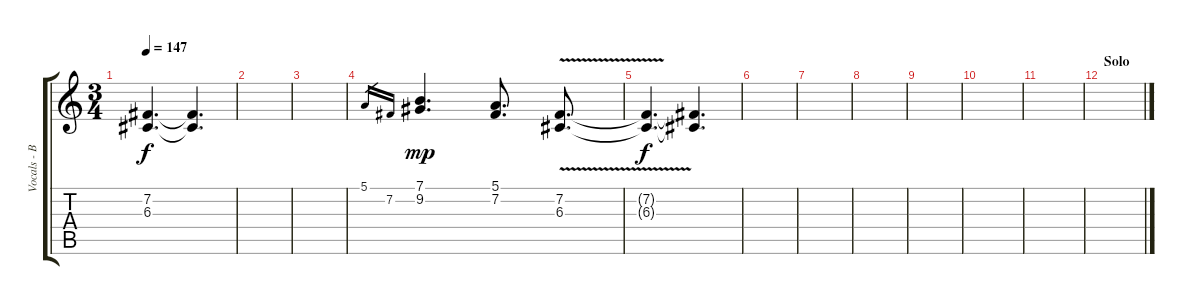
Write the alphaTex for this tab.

\track ("Vocals - Backing Vocals" "Vocals - B") {instrument lead2sawtooth}
\staff {score tabs}
\tuning (E4 B3 G3 D3 A2 E2) {hide}
\ts (3 4)
\tempo 147
\clef g2
\ks c
(7.2{t} 6.3{t}).4{d dy f} (7.2{t} 6.3{t}).4{d} |
|
|
5.1.16{gr} 7.2.16{gr} (7.1 9.2).4{d dy mp} (5.1 7.2).8{d} (7.2 6.3{v}).8{d} |
(7.2{t} 6.3{t}).4{d dy f} (7.2{t} 6.3{t}).4{d} |
|
|
|
|
|
|
\section ("" "Solo")
